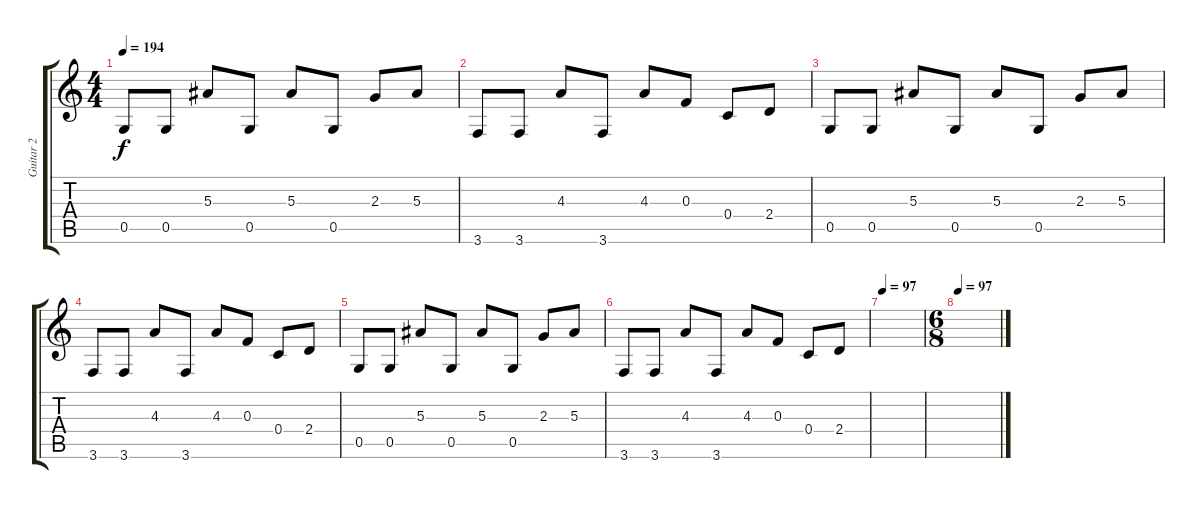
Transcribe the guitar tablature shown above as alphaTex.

\track ("Guitar 2" "Guitar 2") {instrument distortionguitar}
\staff {score tabs}
\tuning (D4 A3 F3 C3 G2 D2) {hide}
\ts (4 4)
\tempo 194
\clef g2
\ks c
0.5.8{dy f} 0.5.8 5.3.8 0.5.8 5.3.8 0.5.8 2.3.8 5.3.8 |
3.6.8 3.6.8 4.3.8 3.6.8 4.3.8 0.3.8 0.4.8 2.4.8 |
0.5.8 0.5.8 5.3.8 0.5.8 5.3.8 0.5.8 2.3.8 5.3.8 |
3.6.8 3.6.8 4.3.8 3.6.8 4.3.8 0.3.8 0.4.8 2.4.8 |
0.5.8 0.5.8 5.3.8 0.5.8 5.3.8 0.5.8 2.3.8 5.3.8 |
3.6.8 3.6.8 4.3.8 3.6.8 4.3.8 0.3.8 0.4.8 2.4.8 |
\tempo 97
|
\ts (6 8)
\tempo 97
